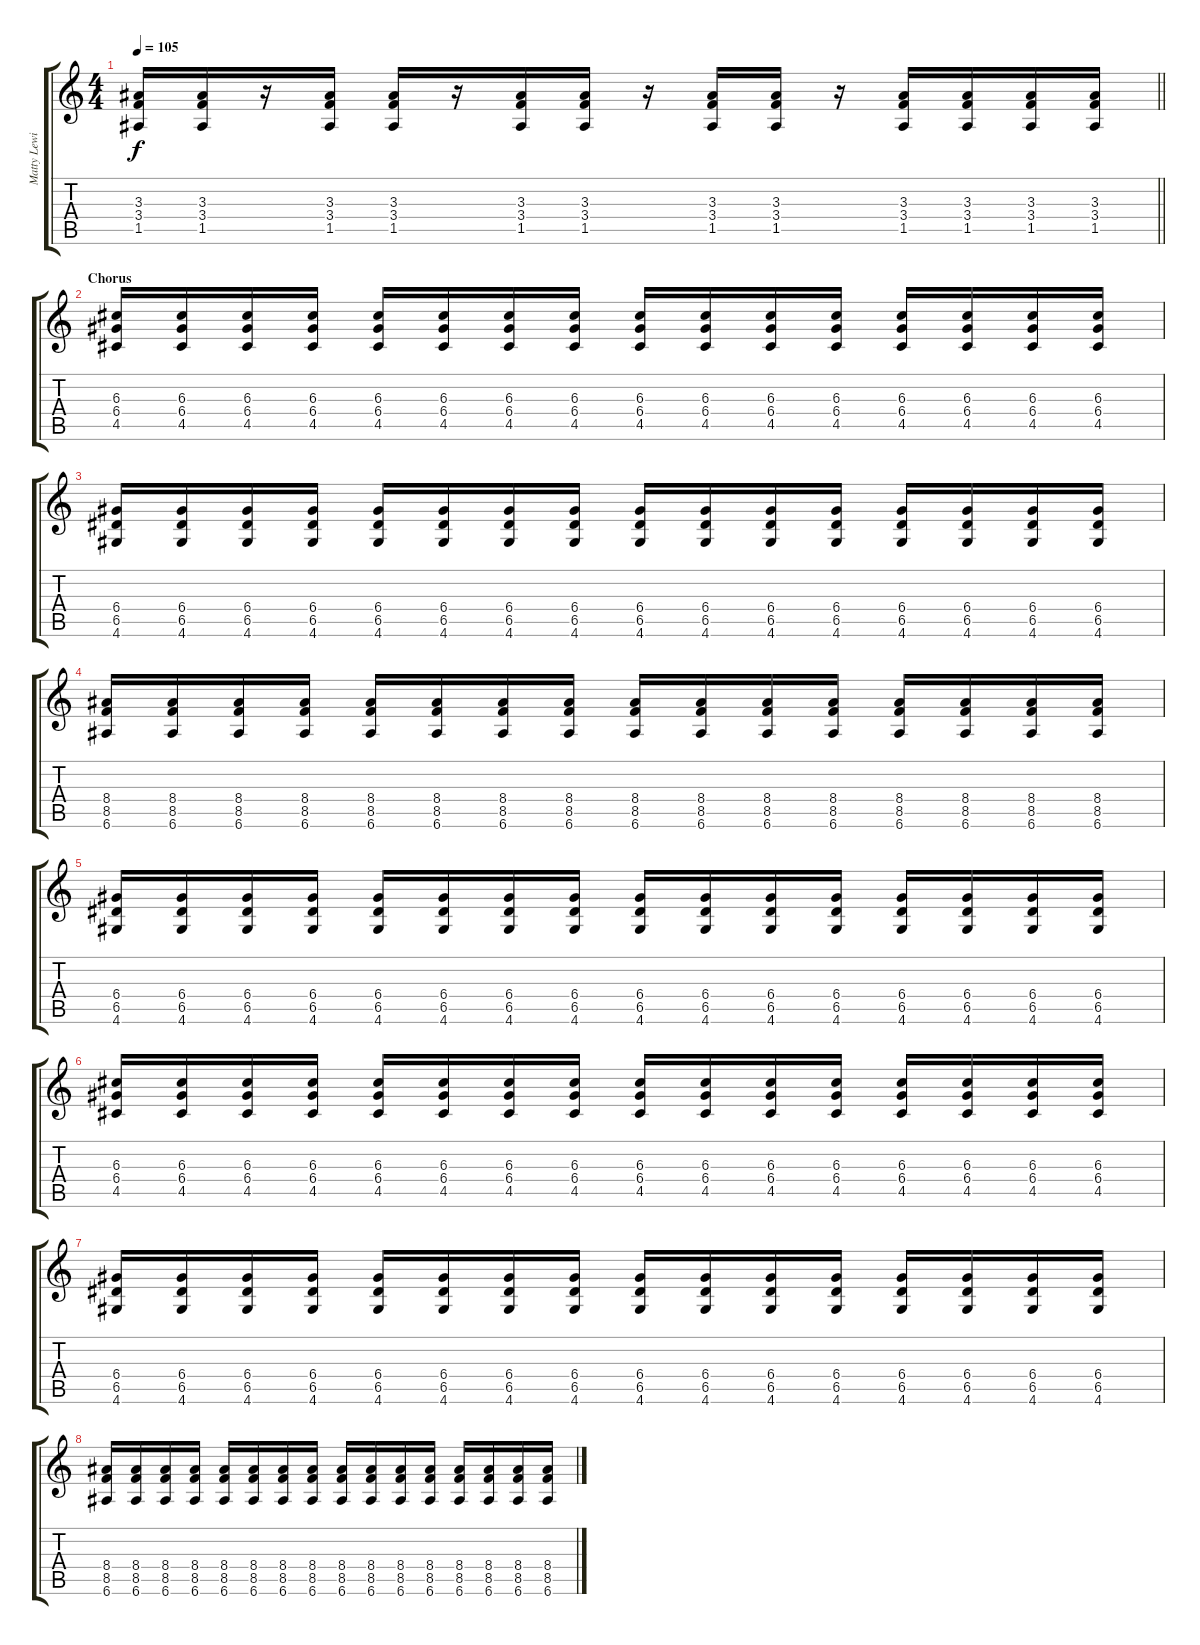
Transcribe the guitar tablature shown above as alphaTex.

\track ("Matty Lewis" "Matty Lewi") {instrument distortionguitar}
\staff {score tabs}
\tuning (E4 B3 G3 D3 A2 E2) {hide}
\ts (4 4)
\section ("" "")
\tempo 105
\clef g2
\barLineRight lightlight
\ks c
(3.3 3.4 1.5).16{dy f} (3.3 3.4 1.5).16 r.16 (3.3 3.4 1.5).16 (3.3 3.4 1.5).16 r.16 (3.3 3.4 1.5).16 (3.3 3.4 1.5).16 r.16 (3.3 3.4 1.5).16 (3.3 3.4 1.5).16 r.16 (3.3 3.4 1.5).16 (3.3 3.4 1.5).16 (3.3 3.4 1.5).16 (3.3 3.4 1.5).16 |
\section ("" "Chorus")
(6.3 6.4 4.5).16 (6.3 6.4 4.5).16 (6.3 6.4 4.5).16 (6.3 6.4 4.5).16 (6.3 6.4 4.5).16 (6.3 6.4 4.5).16 (6.3 6.4 4.5).16 (6.3 6.4 4.5).16 (6.3 6.4 4.5).16 (6.3 6.4 4.5).16 (6.3 6.4 4.5).16 (6.3 6.4 4.5).16 (6.3 6.4 4.5).16 (6.3 6.4 4.5).16 (6.3 6.4 4.5).16 (6.3 6.4 4.5).16 |
(6.4 6.5 4.6).16 (6.4 6.5 4.6).16 (6.4 6.5 4.6).16 (6.4 6.5 4.6).16 (6.4 6.5 4.6).16 (6.4 6.5 4.6).16 (6.4 6.5 4.6).16 (6.4 6.5 4.6).16 (6.4 6.5 4.6).16 (6.4 6.5 4.6).16 (6.4 6.5 4.6).16 (6.4 6.5 4.6).16 (6.4 6.5 4.6).16 (6.4 6.5 4.6).16 (6.4 6.5 4.6).16 (6.4 6.5 4.6).16 |
(8.4 8.5 6.6).16 (8.4 8.5 6.6).16 (8.4 8.5 6.6).16 (8.4 8.5 6.6).16 (8.4 8.5 6.6).16 (8.4 8.5 6.6).16 (8.4 8.5 6.6).16 (8.4 8.5 6.6).16 (8.4 8.5 6.6).16 (8.4 8.5 6.6).16 (8.4 8.5 6.6).16 (8.4 8.5 6.6).16 (8.4 8.5 6.6).16 (8.4 8.5 6.6).16 (8.4 8.5 6.6).16 (8.4 8.5 6.6).16 |
(6.4 6.5 4.6).16 (6.4 6.5 4.6).16 (6.4 6.5 4.6).16 (6.4 6.5 4.6).16 (6.4 6.5 4.6).16 (6.4 6.5 4.6).16 (6.4 6.5 4.6).16 (6.4 6.5 4.6).16 (6.4 6.5 4.6).16 (6.4 6.5 4.6).16 (6.4 6.5 4.6).16 (6.4 6.5 4.6).16 (6.4 6.5 4.6).16 (6.4 6.5 4.6).16 (6.4 6.5 4.6).16 (6.4 6.5 4.6).16 |
(6.3 6.4 4.5).16 (6.3 6.4 4.5).16 (6.3 6.4 4.5).16 (6.3 6.4 4.5).16 (6.3 6.4 4.5).16 (6.3 6.4 4.5).16 (6.3 6.4 4.5).16 (6.3 6.4 4.5).16 (6.3 6.4 4.5).16 (6.3 6.4 4.5).16 (6.3 6.4 4.5).16 (6.3 6.4 4.5).16 (6.3 6.4 4.5).16 (6.3 6.4 4.5).16 (6.3 6.4 4.5).16 (6.3 6.4 4.5).16 |
(6.4 6.5 4.6).16 (6.4 6.5 4.6).16 (6.4 6.5 4.6).16 (6.4 6.5 4.6).16 (6.4 6.5 4.6).16 (6.4 6.5 4.6).16 (6.4 6.5 4.6).16 (6.4 6.5 4.6).16 (6.4 6.5 4.6).16 (6.4 6.5 4.6).16 (6.4 6.5 4.6).16 (6.4 6.5 4.6).16 (6.4 6.5 4.6).16 (6.4 6.5 4.6).16 (6.4 6.5 4.6).16 (6.4 6.5 4.6).16 |
(8.4 8.5 6.6).16 (8.4 8.5 6.6).16 (8.4 8.5 6.6).16 (8.4 8.5 6.6).16 (8.4 8.5 6.6).16 (8.4 8.5 6.6).16 (8.4 8.5 6.6).16 (8.4 8.5 6.6).16 (8.4 8.5 6.6).16 (8.4 8.5 6.6).16 (8.4 8.5 6.6).16 (8.4 8.5 6.6).16 (8.4 8.5 6.6).16 (8.4 8.5 6.6).16 (8.4 8.5 6.6).16 (8.4 8.5 6.6).16
